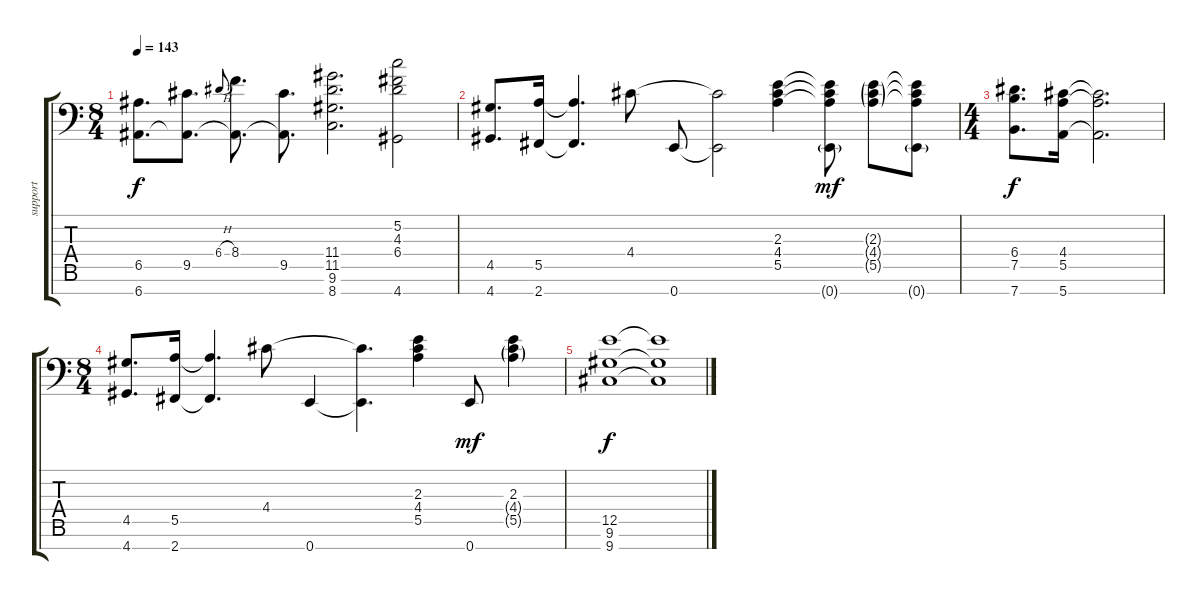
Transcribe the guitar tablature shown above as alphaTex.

\track ("support" "support") {instrument overdrivenguitar}
\staff {score tabs}
\tuning (B3 G3 D3 A2 E2 B1 E1) {hide}
\ts (8 4)
\tempo 143
\clef f4
\ks c
(6.5 6.7).8{d dy f} (9.5 6.7{t}).8{d} 6.4{h}.8{gr onbeat} (8.4 6.7{t}).8{d} (9.5 6.7{t}).8{d} (11.4 11.5 9.6 8.7).2{d} (5.2 4.3 6.4 4.7).2 |
(4.5 4.7).8{d} (5.5 2.7).16 (5.5{t} 2.7{t}).4{d} 4.4.8 0.7.8 (4.4{t} 0.7{t}).2 (2.3 4.4 5.5).4 (2.3{t} 4.4{t} 5.5{t} 0.7{g}).8{dy mf} (2.3{g} 4.4{g} 5.5{g}).8 (2.3{t} 4.4{t} 5.5{t} 0.7{g}).8 |
\ts (4 4)
(6.4 7.5 7.7).8{d dy f} (4.4 5.5 5.7).16 (4.4{t} 5.5{t} 5.7{t}).2{d} |
\ts (8 4)
(4.5 4.7).8{d} (5.5 2.7).16 (5.5{t} 2.7{t}).4{d} 4.4.8 0.7.4 (4.4{t} 0.7{t}).4{d} (2.3 4.4 5.5).4 0.7.8{dy mf} (2.3 4.4{g} 5.5{g}).4 |
(12.5 9.6 9.7).1{dy f} (12.5{t} 9.6{t} 9.7{t}).1
